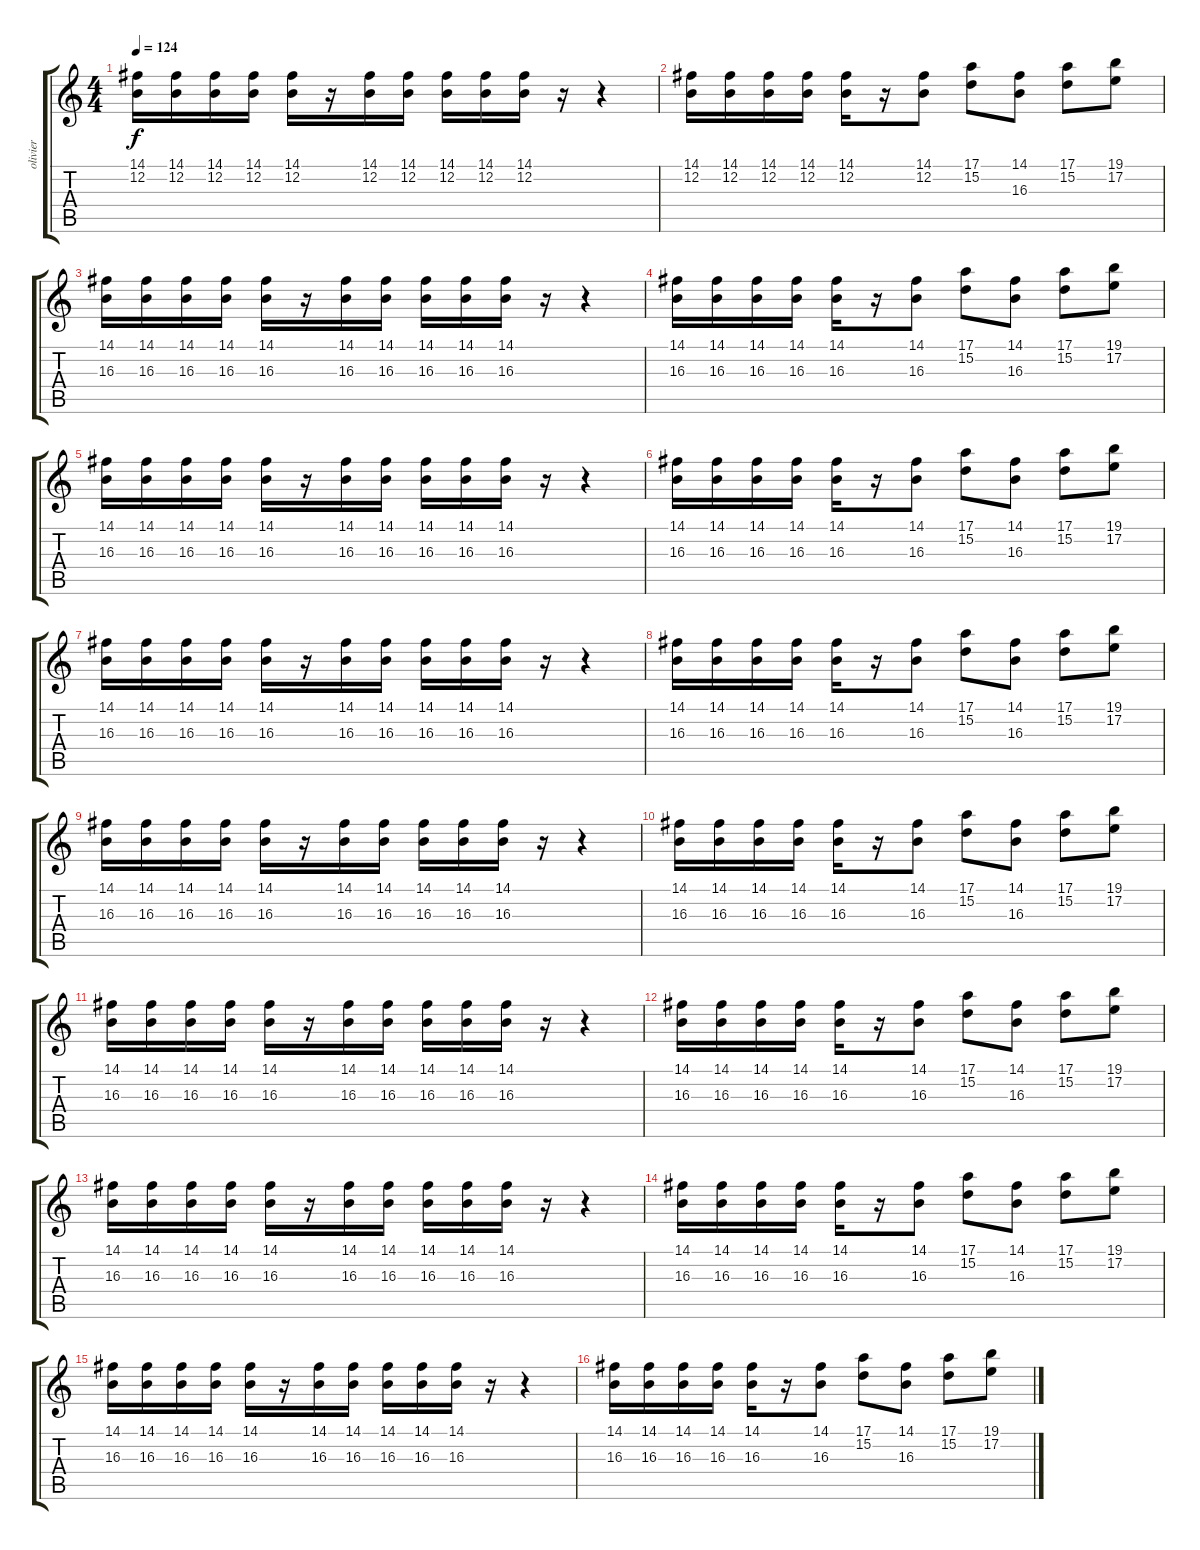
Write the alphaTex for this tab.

\track ("olivier" "olivier") {instrument frenchhorn}
\staff {score tabs}
\tuning (E4 B3 G3 D3 A2 D2) {hide}
\ts (4 4)
\tempo 124
\clef g2
\ks c
(14.1 12.2).16{dy f instrument frenchhorn} (14.1 12.2).16 (14.1 12.2).16 (14.1 12.2).16 (14.1 12.2).16 r.16 (14.1 12.2).16 (14.1 12.2).16 (14.1 12.2).16 (14.1 12.2).16 (14.1 12.2).16 r.16 r.4 |
(14.1 12.2).16 (14.1 12.2).16 (14.1 12.2).16 (14.1 12.2).16 (14.1 12.2).16 r.16 (14.1 12.2).8 (17.1 15.2).8 (14.1 16.3).8 (17.1 15.2).8 (19.1 17.2).8 |
(14.1 16.3).16 (14.1 16.3).16 (14.1 16.3).16 (14.1 16.3).16 (14.1 16.3).16 r.16 (14.1 16.3).16 (14.1 16.3).16 (14.1 16.3).16 (14.1 16.3).16 (14.1 16.3).16 r.16 r.4 |
(14.1 16.3).16 (14.1 16.3).16 (14.1 16.3).16 (14.1 16.3).16 (14.1 16.3).16 r.16 (14.1 16.3).8 (17.1 15.2).8 (14.1 16.3).8 (17.1 15.2).8 (19.1 17.2).8 |
(14.1 16.3).16 (14.1 16.3).16 (14.1 16.3).16 (14.1 16.3).16 (14.1 16.3).16 r.16 (14.1 16.3).16 (14.1 16.3).16 (14.1 16.3).16 (14.1 16.3).16 (14.1 16.3).16 r.16 r.4 |
(14.1 16.3).16 (14.1 16.3).16 (14.1 16.3).16 (14.1 16.3).16 (14.1 16.3).16 r.16 (14.1 16.3).8 (17.1 15.2).8 (14.1 16.3).8 (17.1 15.2).8 (19.1 17.2).8 |
(14.1 16.3).16 (14.1 16.3).16 (14.1 16.3).16 (14.1 16.3).16 (14.1 16.3).16 r.16 (14.1 16.3).16 (14.1 16.3).16 (14.1 16.3).16 (14.1 16.3).16 (14.1 16.3).16 r.16 r.4 |
(14.1 16.3).16 (14.1 16.3).16 (14.1 16.3).16 (14.1 16.3).16 (14.1 16.3).16 r.16 (14.1 16.3).8 (17.1 15.2).8 (14.1 16.3).8 (17.1 15.2).8 (19.1 17.2).8 |
(14.1 16.3).16 (14.1 16.3).16 (14.1 16.3).16 (14.1 16.3).16 (14.1 16.3).16 r.16 (14.1 16.3).16 (14.1 16.3).16 (14.1 16.3).16 (14.1 16.3).16 (14.1 16.3).16 r.16 r.4 |
(14.1 16.3).16 (14.1 16.3).16 (14.1 16.3).16 (14.1 16.3).16 (14.1 16.3).16 r.16 (14.1 16.3).8 (17.1 15.2).8 (14.1 16.3).8 (17.1 15.2).8 (19.1 17.2).8 |
(14.1 16.3).16 (14.1 16.3).16 (14.1 16.3).16 (14.1 16.3).16 (14.1 16.3).16 r.16 (14.1 16.3).16 (14.1 16.3).16 (14.1 16.3).16 (14.1 16.3).16 (14.1 16.3).16 r.16 r.4 |
(14.1 16.3).16 (14.1 16.3).16 (14.1 16.3).16 (14.1 16.3).16 (14.1 16.3).16 r.16 (14.1 16.3).8 (17.1 15.2).8 (14.1 16.3).8 (17.1 15.2).8 (19.1 17.2).8 |
(14.1 16.3).16 (14.1 16.3).16 (14.1 16.3).16 (14.1 16.3).16 (14.1 16.3).16 r.16 (14.1 16.3).16 (14.1 16.3).16 (14.1 16.3).16 (14.1 16.3).16 (14.1 16.3).16 r.16 r.4 |
(14.1 16.3).16 (14.1 16.3).16 (14.1 16.3).16 (14.1 16.3).16 (14.1 16.3).16 r.16 (14.1 16.3).8 (17.1 15.2).8 (14.1 16.3).8 (17.1 15.2).8 (19.1 17.2).8 |
(14.1 16.3).16 (14.1 16.3).16 (14.1 16.3).16 (14.1 16.3).16 (14.1 16.3).16 r.16 (14.1 16.3).16 (14.1 16.3).16 (14.1 16.3).16 (14.1 16.3).16 (14.1 16.3).16 r.16 r.4 |
(14.1 16.3).16 (14.1 16.3).16 (14.1 16.3).16 (14.1 16.3).16 (14.1 16.3).16 r.16 (14.1 16.3).8 (17.1 15.2).8 (14.1 16.3).8 (17.1 15.2).8 (19.1 17.2).8
